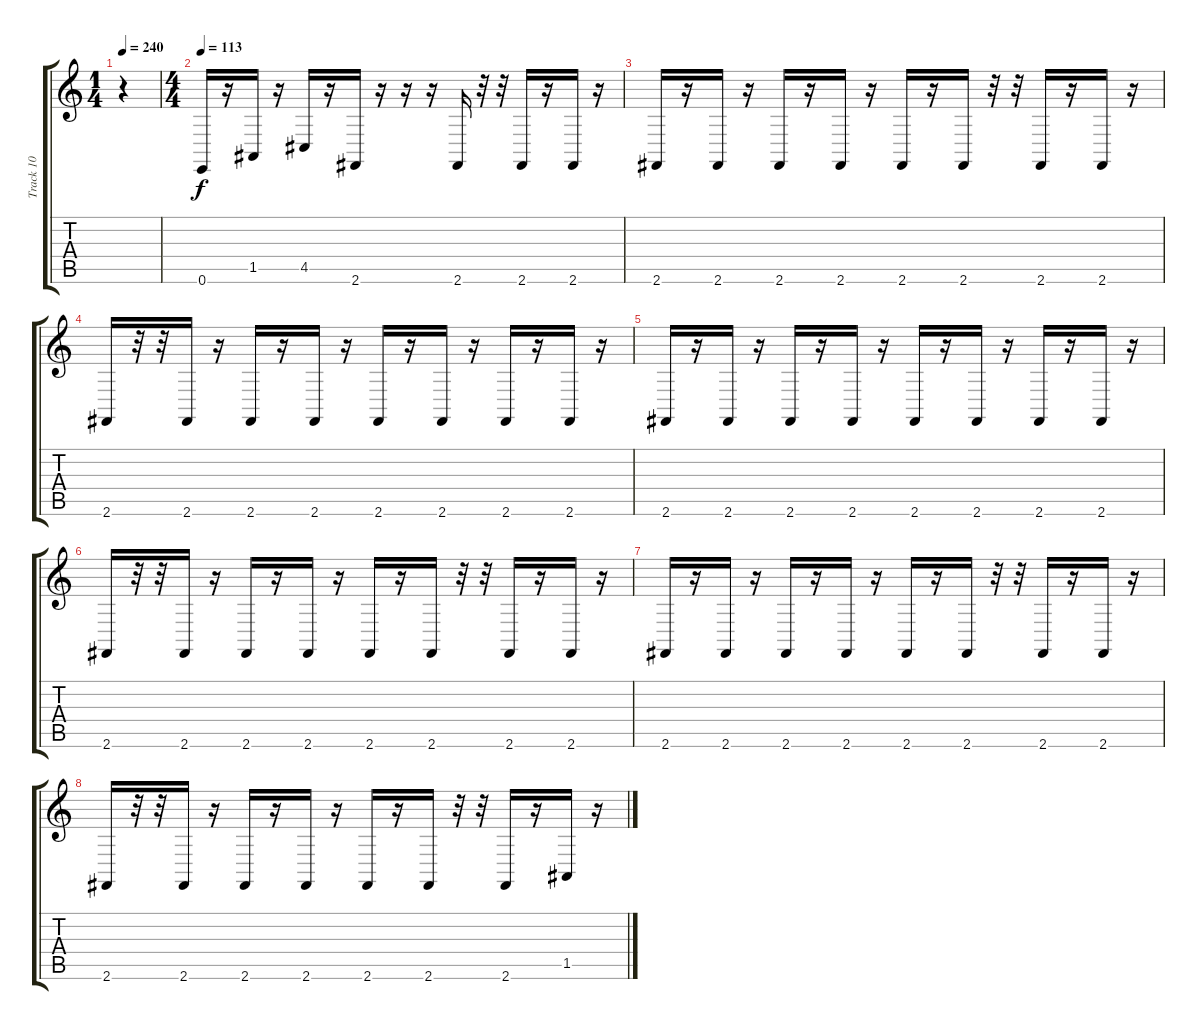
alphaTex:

\track ("Track 10" "Track 10") {instrument acousticgrandpiano}
\staff {score tabs}
\tuning (E4 B3 G3 D3 A2 E2) {hide}
\ts (1 4)
\tempo 240
\clef g2
\ks c
r.4{dy f instrument acousticgrandpiano} |
\ts (4 4)
\tempo 113
0.6.16 r.16 1.5.16 r.16 4.5.16 r.16 2.6.16 r.16 r.16 r.16 2.6.16 r.32 r.32 2.6.16 r.16 2.6.16 r.16 |
2.6.16 r.16 2.6.16 r.16 2.6.16 r.16 2.6.16 r.16 2.6.16 r.16 2.6.16 r.32 r.32 2.6.16 r.16 2.6.16 r.16 |
2.6.16 r.32 r.32 2.6.16 r.16 2.6.16 r.16 2.6.16 r.16 2.6.16 r.16 2.6.16 r.16 2.6.16 r.16 2.6.16 r.16 |
2.6.16 r.16 2.6.16 r.16 2.6.16 r.16 2.6.16 r.16 2.6.16 r.16 2.6.16 r.16 2.6.16 r.16 2.6.16 r.16 |
2.6.16 r.32 r.32 2.6.16 r.16 2.6.16 r.16 2.6.16 r.16 2.6.16 r.16 2.6.16 r.32 r.32 2.6.16 r.16 2.6.16 r.16 |
2.6.16 r.16 2.6.16 r.16 2.6.16 r.16 2.6.16 r.16 2.6.16 r.16 2.6.16 r.32 r.32 2.6.16 r.16 2.6.16 r.16 |
2.6.16 r.32 r.32 2.6.16 r.16 2.6.16 r.16 2.6.16 r.16 2.6.16 r.16 2.6.16 r.32 r.32 2.6.16 r.16 1.5.16 r.16
